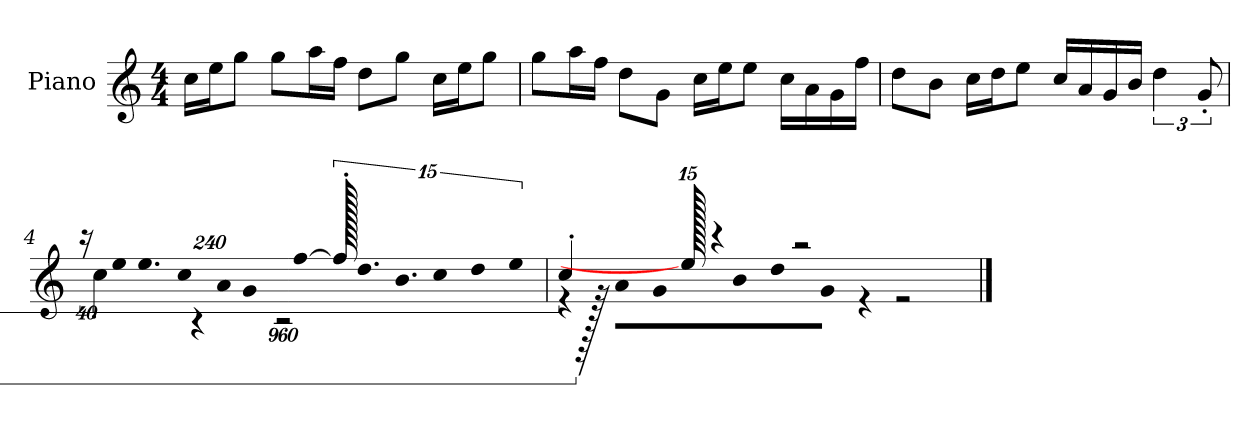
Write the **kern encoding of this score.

**kern
*part1
*staff1
*I"Piano
*I'P-no
*clefG2
*k[]
*M4/4
*MM90
=1
16cc\LL
16ee\J
8gg\J
8gg\L
16aa\L
16ff\JJ
8dd\L
8gg\J
16cc\LL
16ee\J
8gg\J
=2
8gg\L
16aa\L
16ff\JJ
8dd\L
8g\J
16cc\LL
16ee\J
8ee\J
16cc\LL
16a\
16g\
16ff\JJ
=3
8dd\L
8b\J
16cc\LL
16dd\J
8ee\J
16cc/LL
16a/
16g/
16b/JJ
6dd\
12g'/
!!LO:LB:g=z
=4
!LO:N:vis=32
*^
640%23r	1920ryy
.	4cc'\
!LO:N:vis=16	!
1920%137ee/LL	.
!LO:N:vis=16.	!
960%103ee/	.
!LO:N:vis=16	!
1920%137cc/	.
.	4r
!LO:N:vis=16	!
1920%137a/	.
!LO:N:vis=32	!
640%23g/K	.
[384%41ff/J	.
1920ff'/]	.
*Xbrackettup	*
!LO:N:vis=16.	!
960%103dd/LL	1920%959r
!LO:N:vis=16.	!
960%103b/	.
!LO:N:vis=16	!
1920%137cc/	.
!LO:N:vis=16	!
1920%137dd/J	.
[640%91ee/	.
=5	=5
*	*brackettup
!	!LO:N:vis=32
4cc'/	640%23r
.	1920r
!	!LO:N:vis=16
.	1920%137a\LL
!	!LO:N:vis=32
.	640%23g\K
!	!LO:N:vis=16
.	1920%137b\J
!	!LO:N:vis=8
.	960%137dd\
1920ee/]	.
4r	.
!	!LO:N:vis=16
.	1920%137g\Jk
!	!LO:N:vis=16
.	1920%137r
2r	2r
*v	*v
==
*-
